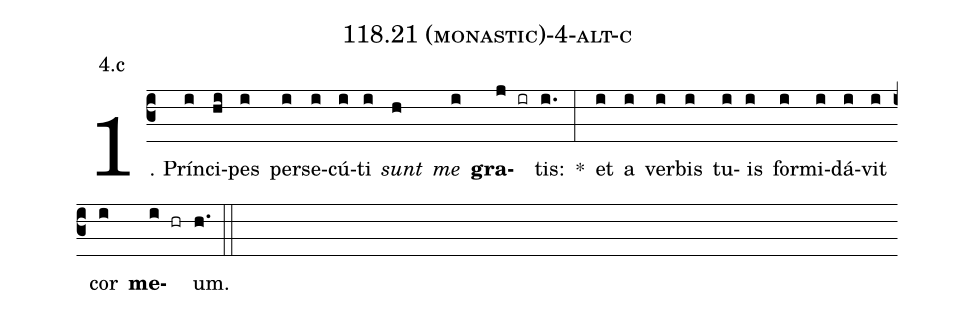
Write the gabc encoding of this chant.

name: 118.21 (monastic)-4-alt-c;
annotation: 4.c;
%%
(c3)1. Prín(i)ci(hi)pes(i) per(i)se(i)cú(i)ti(i) <i>sunt</i>(h) <i>me</i>(i) <b>gra</b>(j ir)tis:(i.) *(:) et(i) a(i) ver(i)bis(i) tu(i)is(i) for(i)mi(i)dá(i)vit(i) cor(i) <b>me</b>(i hr)um.(h.) (::)
